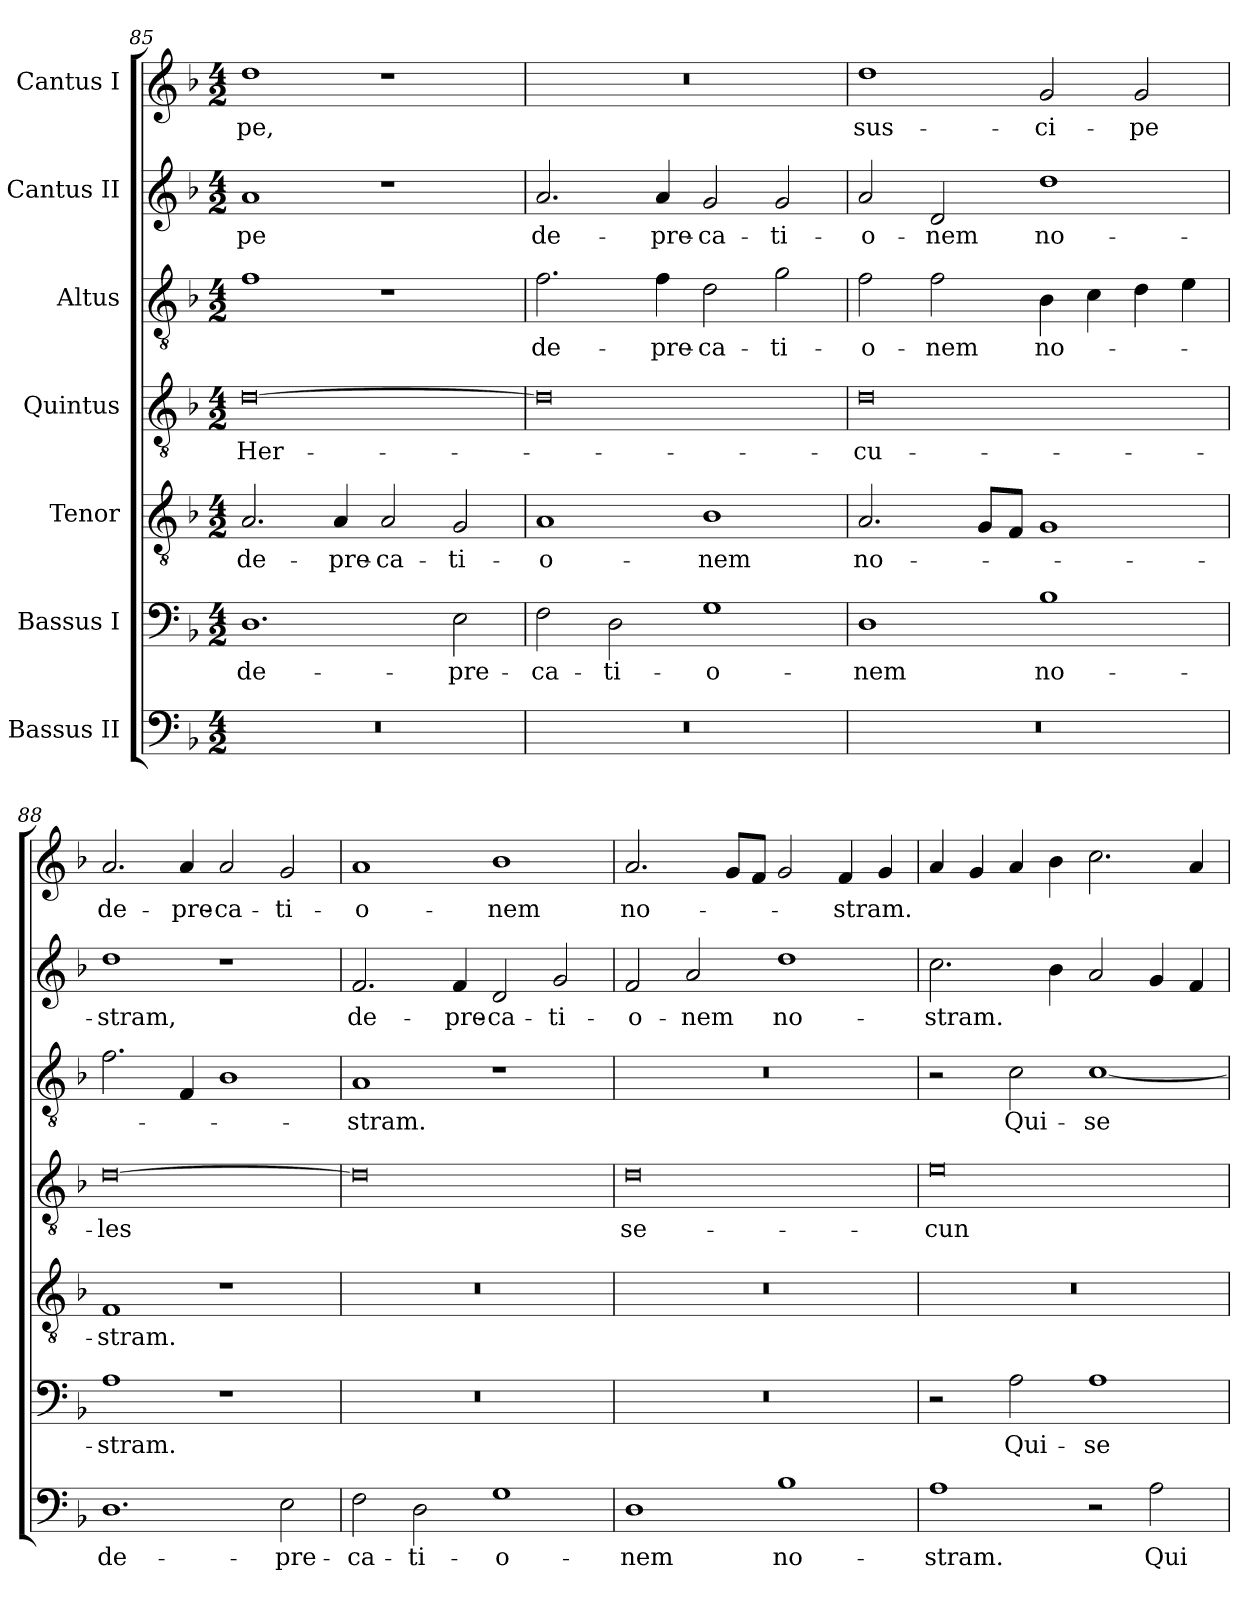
**kern	**text	**kern	**text	**kern	**text	**kern	**text	**kern	**text	**kern	**text	**kern	**text
*part7	*part7	*part6	*part6	*part5	*part5	*part4	*part4	*part3	*part3	*part2	*part2	*part1	*part1
*staff7	*staff7	*staff6	*staff6	*staff5	*staff5	*staff4	*staff4	*staff3	*staff3	*staff2	*staff2	*staff1	*staff1
*I"Bassus II	*	*I"Bassus I	*	*I"Tenor	*	*I"Quintus	*	*I"Altus	*	*I"Cantus II	*	*I"Cantus I	*
*clefF4	*	*clefF4	*	*clefGv2	*	*clefGv2	*	*clefGv2	*	*clefG2	*	*clefG2	*
*k[b-]	*	*k[b-]	*	*k[b-]	*	*k[b-]	*	*k[b-]	*	*k[b-]	*	*k[b-]	*
*M4/2	*	*M4/2	*	*M4/2	*	*M4/2	*	*M4/2	*	*M4/2	*	*M4/2	*
=85	=85	=85	=85	=85	=85	=85	=85	=85	=85	=85	=85	=85	=85
0r	.	1.D\	de-	2.A/	de-	[0d\	Her-	1f\	.	1a/	-pe	1dd\	-pe,
.	.	.	.	4A/	-pre-	.	.	.	.	.	.	.	.
.	.	.	.	2A/	-ca-	.	.	1r	.	1r	.	1r	.
.	.	2E\	-pre-	2G/	-ti-	.	.	.	.	.	.	.	.
=86	=86	=86	=86	=86	=86	=86	=86	=86	=86	=86	=86	=86	=86
0r	.	2F\	-ca-	1A/	-o-	0d\]	.	2.f\	de-	2.a/	de-	0r	.
.	.	2D\	-ti-	.	.	.	.	.	.	.	.	.	.
.	.	.	.	.	.	.	.	4f\	-pre-	4a/	-pre-	.	.
.	.	1G\	-o-	1B-\	-nem	.	.	2d\	-ca-	2g/	-ca-	.	.
.	.	.	.	.	.	.	.	2g\	-ti-	2g/	-ti-	.	.
=87	=87	=87	=87	=87	=87	=87	=87	=87	=87	=87	=87	=87	=87
0r	.	1D\	-nem	2.A/	no-	0d\	-cu-	2f\	-o-	2a/	-o-	1dd\	sus-
.	.	.	.	.	.	.	.	2f\	-nem	2d/	-nem	.	.
.	.	.	.	8G/L	.	.	.	.	.	.	.	.	.
.	.	.	.	8F/J	.	.	.	.	.	.	.	.	.
.	.	1B-\	no-	1G/	.	.	.	4B-\	no-	1dd\	no-	2g/	-ci-
.	.	.	.	.	.	.	.	4c\	.	.	.	.	.
.	.	.	.	.	.	.	.	4d\	.	.	.	2g/	-pe
.	.	.	.	.	.	.	.	4e\	.	.	.	.	.
=88	=88	=88	=88	=88	=88	=88	=88	=88	=88	=88	=88	=88	=88
1.D\	de-	1A\	-stram.	1F/	-stram.	[0d\	-les	2.f\	.	1dd\	-stram,	2.a/	de-
.	.	.	.	.	.	.	.	4F/	.	.	.	4a/	-pre-
.	.	1r	.	1r	.	.	.	1B-\	.	1r	.	2a/	-ca-
2E\	-pre-	.	.	.	.	.	.	.	.	.	.	2g/	-ti-
=89	=89	=89	=89	=89	=89	=89	=89	=89	=89	=89	=89	=89	=89
2F\	-ca-	0r	.	0r	.	0d\]	.	1A/	-stram.	2.f/	de-	1a/	-o-
2D\	-ti-	.	.	.	.	.	.	.	.	.	.	.	.
.	.	.	.	.	.	.	.	.	.	4f/	-pre-	.	.
1G\	-o-	.	.	.	.	.	.	1r	.	2d/	-ca-	1b-\	-nem
.	.	.	.	.	.	.	.	.	.	2g/	-ti-	.	.
=90	=90	=90	=90	=90	=90	=90	=90	=90	=90	=90	=90	=90	=90
1D\	-nem	0r	.	0r	.	0d\	se-	0r	.	2f/	-o-	2.a/	no-
.	.	.	.	.	.	.	.	.	.	2a/	-nem	.	.
.	.	.	.	.	.	.	.	.	.	.	.	8g/L	.
.	.	.	.	.	.	.	.	.	.	.	.	8f/J	.
1B-\	no-	.	.	.	.	.	.	.	.	1dd\	no-	2g/	.
.	.	.	.	.	.	.	.	.	.	.	.	4f/	-stram.
.	.	.	.	.	.	.	.	.	.	.	.	4g/	.
=91	=91	=91	=91	=91	=91	=91	=91	=91	=91	=91	=91	=91	=91
1A\	-stram.	2r	.	0r	.	0e\	-cun-	2r	.	2.cc\	-stram.	4a/	.
.	.	.	.	.	.	.	.	.	.	.	.	4g/	.
.	.	2A\	Qui-	.	.	.	.	2c\	Qui-	.	.	4a/	.
.	.	.	.	.	.	.	.	.	.	4b-\	.	4b-\	.
2r	.	1A\	se-	.	.	.	.	[1c/	se-	2a/	.	2.cc\	.
2A\	Qui-	.	.	.	.	.	.	.	.	4g/	.	.	.
.	.	.	.	.	.	.	.	.	.	4f/	.	4a/	.
=	=	=	=	=	=	=	=	=	=	=	=	=	=
*-	*-	*-	*-	*-	*-	*-	*-	*-	*-	*-	*-	*-	*-
